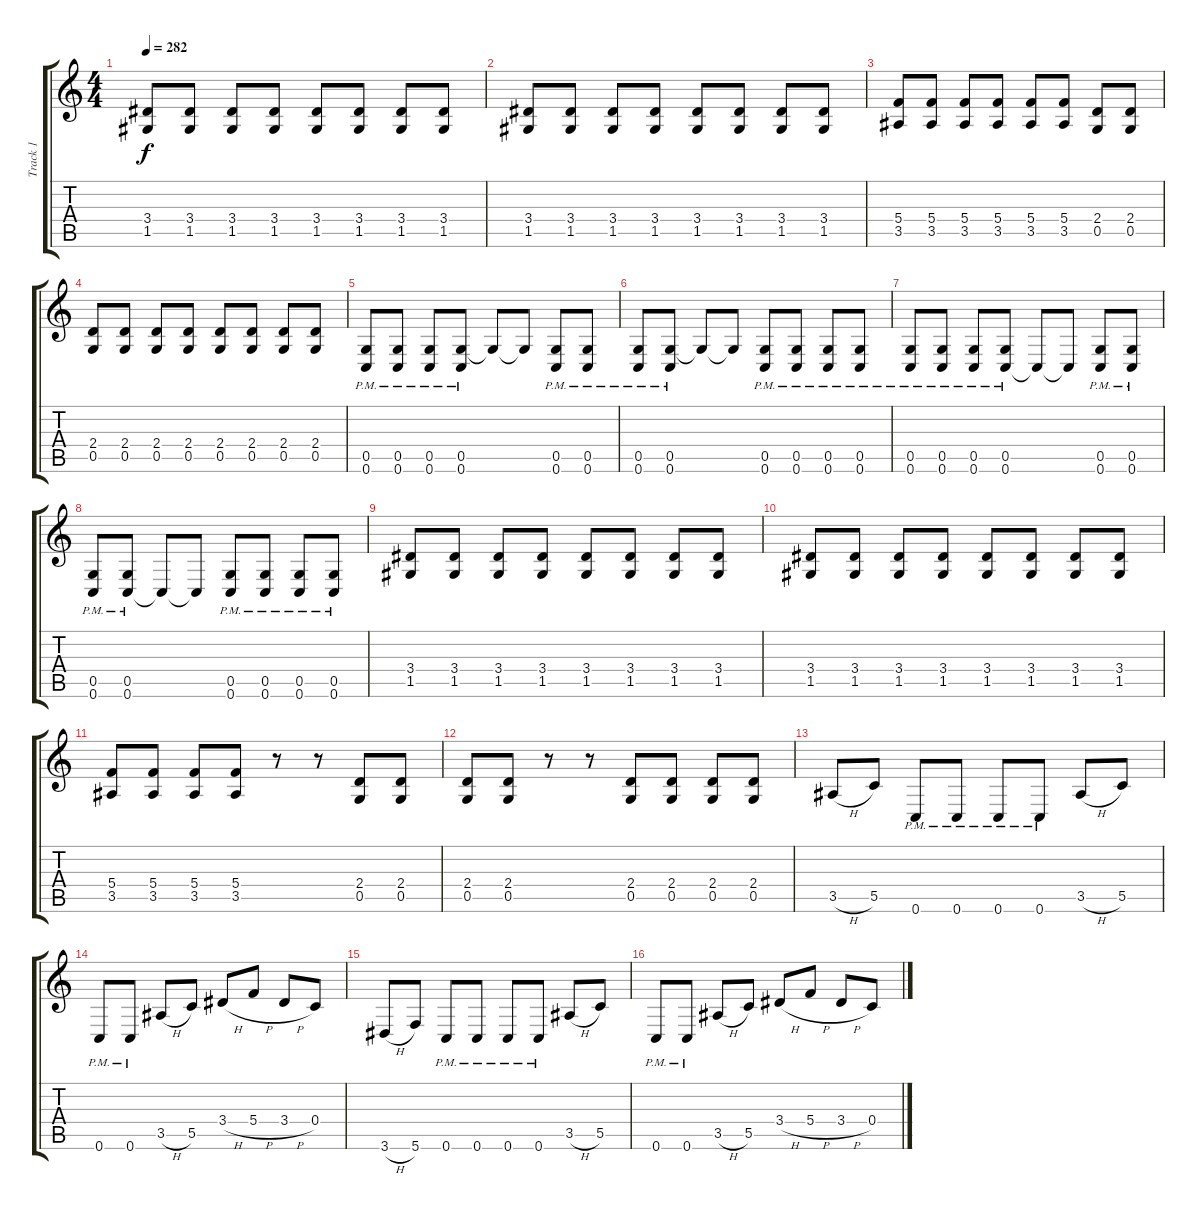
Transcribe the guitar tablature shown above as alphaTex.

\track ("Track 1" "Track 1") {instrument distortionguitar}
\staff {score tabs}
\tuning (D4 A3 F3 C3 G2 C2) {hide}
\ts (4 4)
\tempo 282
\clef g2
\ks c
(3.4 1.5).8{dy f} (3.4 1.5).8 (3.4 1.5).8 (3.4 1.5).8 (3.4 1.5).8 (3.4 1.5).8 (3.4 1.5).8 (3.4 1.5).8 |
(3.4 1.5).8 (3.4 1.5).8 (3.4 1.5).8 (3.4 1.5).8 (3.4 1.5).8 (3.4 1.5).8 (3.4 1.5).8 (3.4 1.5).8 |
(5.4 3.5).8 (5.4 3.5).8 (5.4 3.5).8 (5.4 3.5).8 (5.4 3.5).8 (5.4 3.5).8 (2.4 0.5).8 (2.4 0.5).8 |
(2.4 0.5).8 (2.4 0.5).8 (2.4 0.5).8 (2.4 0.5).8 (2.4 0.5).8 (2.4 0.5).8 (2.4 0.5).8 (2.4 0.5).8 |
(0.5{pm} 0.6{pm}).8 (0.5{pm} 0.6{pm}).8 (0.5{pm} 0.6{pm}).8 (0.5{pm} 0.6{pm}).8 0.5{t}.8 0.5{t}.8 (0.5{pm} 0.6{pm}).8 (0.5{pm} 0.6{pm}).8 |
(0.5{pm} 0.6{pm}).8 (0.5{pm} 0.6{pm}).8 0.5{t}.8 0.5{t}.8 (0.5{pm} 0.6{pm}).8 (0.5{pm} 0.6{pm}).8 (0.5{pm} 0.6{pm}).8 (0.5{pm} 0.6{pm}).8 |
(0.5{pm} 0.6{pm}).8 (0.5{pm} 0.6{pm}).8 (0.5{pm} 0.6{pm}).8 (0.5{pm} 0.6{pm}).8 0.6{t}.8 0.6{t}.8 (0.5{pm} 0.6{pm}).8 (0.5{pm} 0.6{pm}).8 |
(0.5{pm} 0.6{pm}).8 (0.5{pm} 0.6{pm}).8 0.6{t}.8 0.6{t}.8 (0.5{pm} 0.6{pm}).8 (0.5{pm} 0.6{pm}).8 (0.5{pm} 0.6{pm}).8 (0.5{pm} 0.6{pm}).8 |
(3.4 1.5).8 (3.4 1.5).8 (3.4 1.5).8 (3.4 1.5).8 (3.4 1.5).8 (3.4 1.5).8 (3.4 1.5).8 (3.4 1.5).8 |
(3.4 1.5).8 (3.4 1.5).8 (3.4 1.5).8 (3.4 1.5).8 (3.4 1.5).8 (3.4 1.5).8 (3.4 1.5).8 (3.4 1.5).8 |
(5.4 3.5).8 (5.4 3.5).8 (5.4 3.5).8 (5.4 3.5).8 r.8 r.8 (2.4 0.5).8 (2.4 0.5).8 |
(2.4 0.5).8 (2.4 0.5).8 r.8 r.8 (2.4 0.5).8 (2.4 0.5).8 (2.4 0.5).8 (2.4 0.5).8 |
3.5{h}.8 5.5.8 0.6{pm}.8 0.6{pm}.8 0.6{pm}.8 0.6{pm}.8 3.5{h}.8 5.5.8 |
0.6{pm}.8 0.6{pm}.8 3.5{h}.8 5.5.8 3.4{h}.8 5.4{h}.8 3.4{h}.8 0.4.8 |
3.6{h}.8 5.6.8 0.6{pm}.8 0.6{pm}.8 0.6{pm}.8 0.6{pm}.8 3.5{h}.8 5.5.8 |
0.6{pm}.8 0.6{pm}.8 3.5{h}.8 5.5.8 3.4{h}.8 5.4{h}.8 3.4{h}.8 0.4.8
